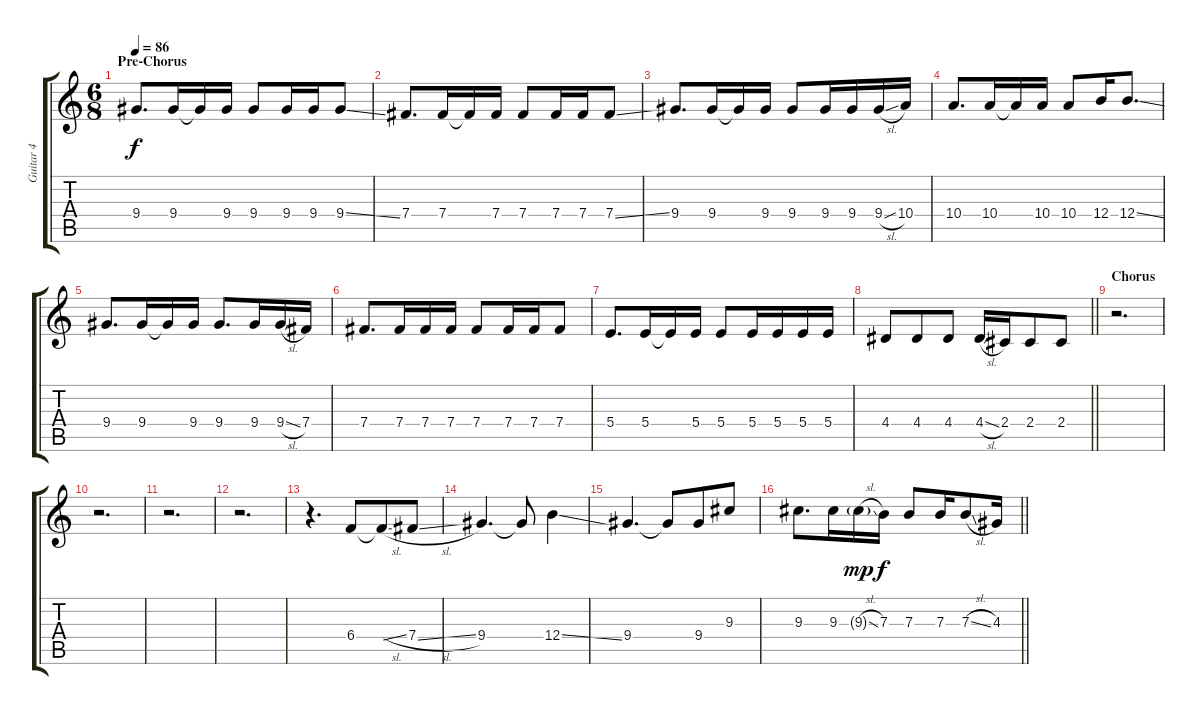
\track ("Guitar 4" "Guitar 4") {instrument distortionguitar}
\staff {score tabs}
\tuning (Db4 Ab3 E3 B2 Gb2 Db2) {hide}
\ts (6 8)
\section ("" "Pre-Chorus")
\tempo 86
\clef g2
\ks c
9.4.8{d dy f} 9.4.16 9.4{t}.16 9.4.16 9.4.8 9.4.16 9.4.16 9.4{ss}.8 |
7.4.8{d} 7.4.16 7.4{t}.16 7.4.16 7.4.8 7.4.16 7.4.16 7.4{ss}.8 |
9.4.8{d} 9.4.16 9.4{t}.16 9.4.16 9.4.8 9.4.16 9.4.16 9.4{sl}.16 10.4.16 |
10.4.8{d} 10.4.16 10.4{t}.16 10.4.16 10.4.8 12.4.16 12.4{ss}.8{d} |
9.4.8{d} 9.4.16 9.4{t}.16 9.4.16 9.4.8{d} 9.4.16 9.4{sl}.16 7.4.16 |
7.4.8{d} 7.4.16 7.4.16 7.4.16 7.4.8 7.4.16 7.4.16 7.4.8 |
5.4.8{d} 5.4.16 5.4{t}.16 5.4.16 5.4.8 5.4.16 5.4.16 5.4.16 5.4.16 |
\barLineRight lightlight
4.4.8 4.4.8 4.4.8 4.4{sl}.16 2.4.16 2.4.8 2.4.8 |
\section ("" "Chorus")
r.2{d} |
r.2{d} |
r.2{d} |
r.2{d} |
r.4{d} 6.4.8 6.4{sl t}.8 7.4{sl}.8 |
9.4.4{d} 9.4{t}.8 12.4{ss}.4 |
9.4.4{d} 9.4{t}.8 9.4.8 9.3.8 |
\barLineRight lightlight
9.3.8{d} 9.3.16 9.3{sl g}.16{dy mp} 7.3.16{dy f} 7.3.8 7.3.16 7.3{sl}.8 4.3.16
